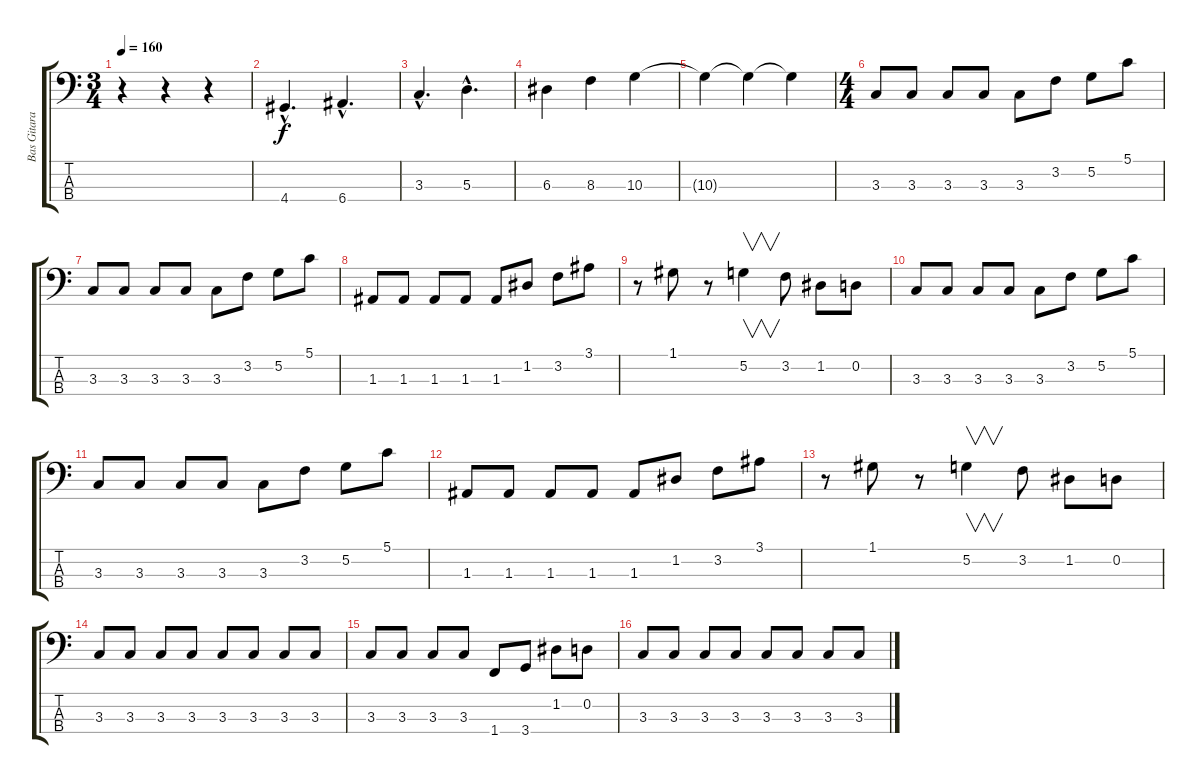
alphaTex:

\track ("Bas Gitara" "Bas Gitara") {instrument electricbassfinger}
\staff {score tabs}
\tuning (G2 D2 A1 E1) {hide}
\ts (3 4)
\tempo 160
\clef f4
\ks c
r.4{dy f instrument electricbassfinger} r.4 r.4 |
4.4{hac}.4{d} 6.4{hac}.4{d} |
3.3{hac}.4{d} 5.3{hac}.4{d} |
6.3.4 8.3.4 10.3.4 |
10.3{t}.4 10.3{t}.4 10.3{t}.4 |
\ts (4 4)
3.3.8 3.3.8 3.3.8 3.3.8 3.3.8 3.2.8 5.2.8 5.1.8 |
3.3.8 3.3.8 3.3.8 3.3.8 3.3.8 3.2.8 5.2.8 5.1.8 |
1.3.8 1.3.8 1.3.8 1.3.8 1.3.8 1.2.8 3.2.8 3.1.8 |
r.8 1.1.8 r.8 5.2.4{v} 3.2.8 1.2.8 0.2.8 |
3.3.8 3.3.8 3.3.8 3.3.8 3.3.8 3.2.8 5.2.8 5.1.8 |
3.3.8 3.3.8 3.3.8 3.3.8 3.3.8 3.2.8 5.2.8 5.1.8 |
1.3.8 1.3.8 1.3.8 1.3.8 1.3.8 1.2.8 3.2.8 3.1.8 |
r.8 1.1.8 r.8 5.2.4{v} 3.2.8 1.2.8 0.2.8 |
3.3.8 3.3.8 3.3.8 3.3.8 3.3.8 3.3.8 3.3.8 3.3.8 |
3.3.8 3.3.8 3.3.8 3.3.8 1.4.8 3.4.8 1.2.8 0.2.8 |
3.3.8 3.3.8 3.3.8 3.3.8 3.3.8 3.3.8 3.3.8 3.3.8
